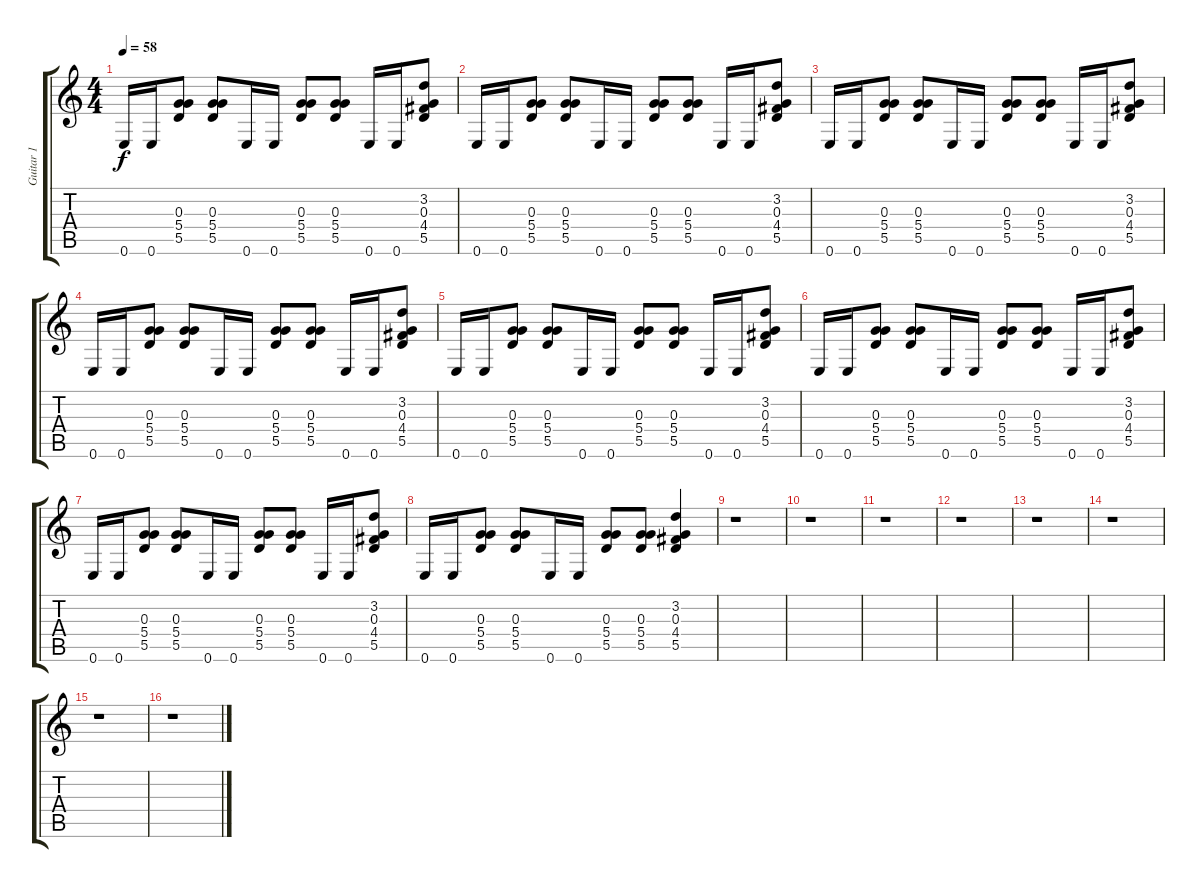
\track ("Guitar 1" "Guitar 1") {instrument acousticguitarsteel}
\staff {score tabs}
\tuning (E4 B3 G3 D3 A2 E2) {hide}
\ts (4 4)
\tempo 58
\clef g2
\ks c
0.6.16{dy f} 0.6.16 (0.3 5.4 5.5).8 (0.3 5.4 5.5).8 0.6.16 0.6.16 (0.3 5.4 5.5).8 (0.3 5.4 5.5).8 0.6.16 0.6.16 (3.2 0.3 4.4 5.5).8 |
0.6.16 0.6.16 (0.3 5.4 5.5).8 (0.3 5.4 5.5).8 0.6.16 0.6.16 (0.3 5.4 5.5).8 (0.3 5.4 5.5).8 0.6.16 0.6.16 (3.2 0.3 4.4 5.5).8 |
0.6.16 0.6.16 (0.3 5.4 5.5).8 (0.3 5.4 5.5).8 0.6.16 0.6.16 (0.3 5.4 5.5).8 (0.3 5.4 5.5).8 0.6.16 0.6.16 (3.2 0.3 4.4 5.5).8 |
0.6.16 0.6.16 (0.3 5.4 5.5).8 (0.3 5.4 5.5).8 0.6.16 0.6.16 (0.3 5.4 5.5).8 (0.3 5.4 5.5).8 0.6.16 0.6.16 (3.2 0.3 4.4 5.5).8 |
0.6.16{volume 10} 0.6.16 (0.3 5.4 5.5).8 (0.3 5.4 5.5).8 0.6.16 0.6.16 (0.3 5.4 5.5).8 (0.3 5.4 5.5).8 0.6.16 0.6.16 (3.2 0.3 4.4 5.5).8 |
0.6.16 0.6.16 (0.3 5.4 5.5).8 (0.3 5.4 5.5).8 0.6.16 0.6.16 (0.3 5.4 5.5).8 (0.3 5.4 5.5).8 0.6.16 0.6.16 (3.2 0.3 4.4 5.5).8 |
0.6.16{volume 10} 0.6.16 (0.3 5.4 5.5).8 (0.3 5.4 5.5).8 0.6.16 0.6.16 (0.3 5.4 5.5).8 (0.3 5.4 5.5).8 0.6.16 0.6.16 (3.2 0.3 4.4 5.5).8 |
0.6.16 0.6.16 (0.3 5.4 5.5).8 (0.3 5.4 5.5).8 0.6.16 0.6.16 (0.3 5.4 5.5).8 (0.3 5.4 5.5).8 (3.2 0.3 4.4 5.5).4 |
r.1{volume 6} |
r.1 |
r.1 |
r.1 |
r.1 |
r.1 |
r.1 |
r.1
